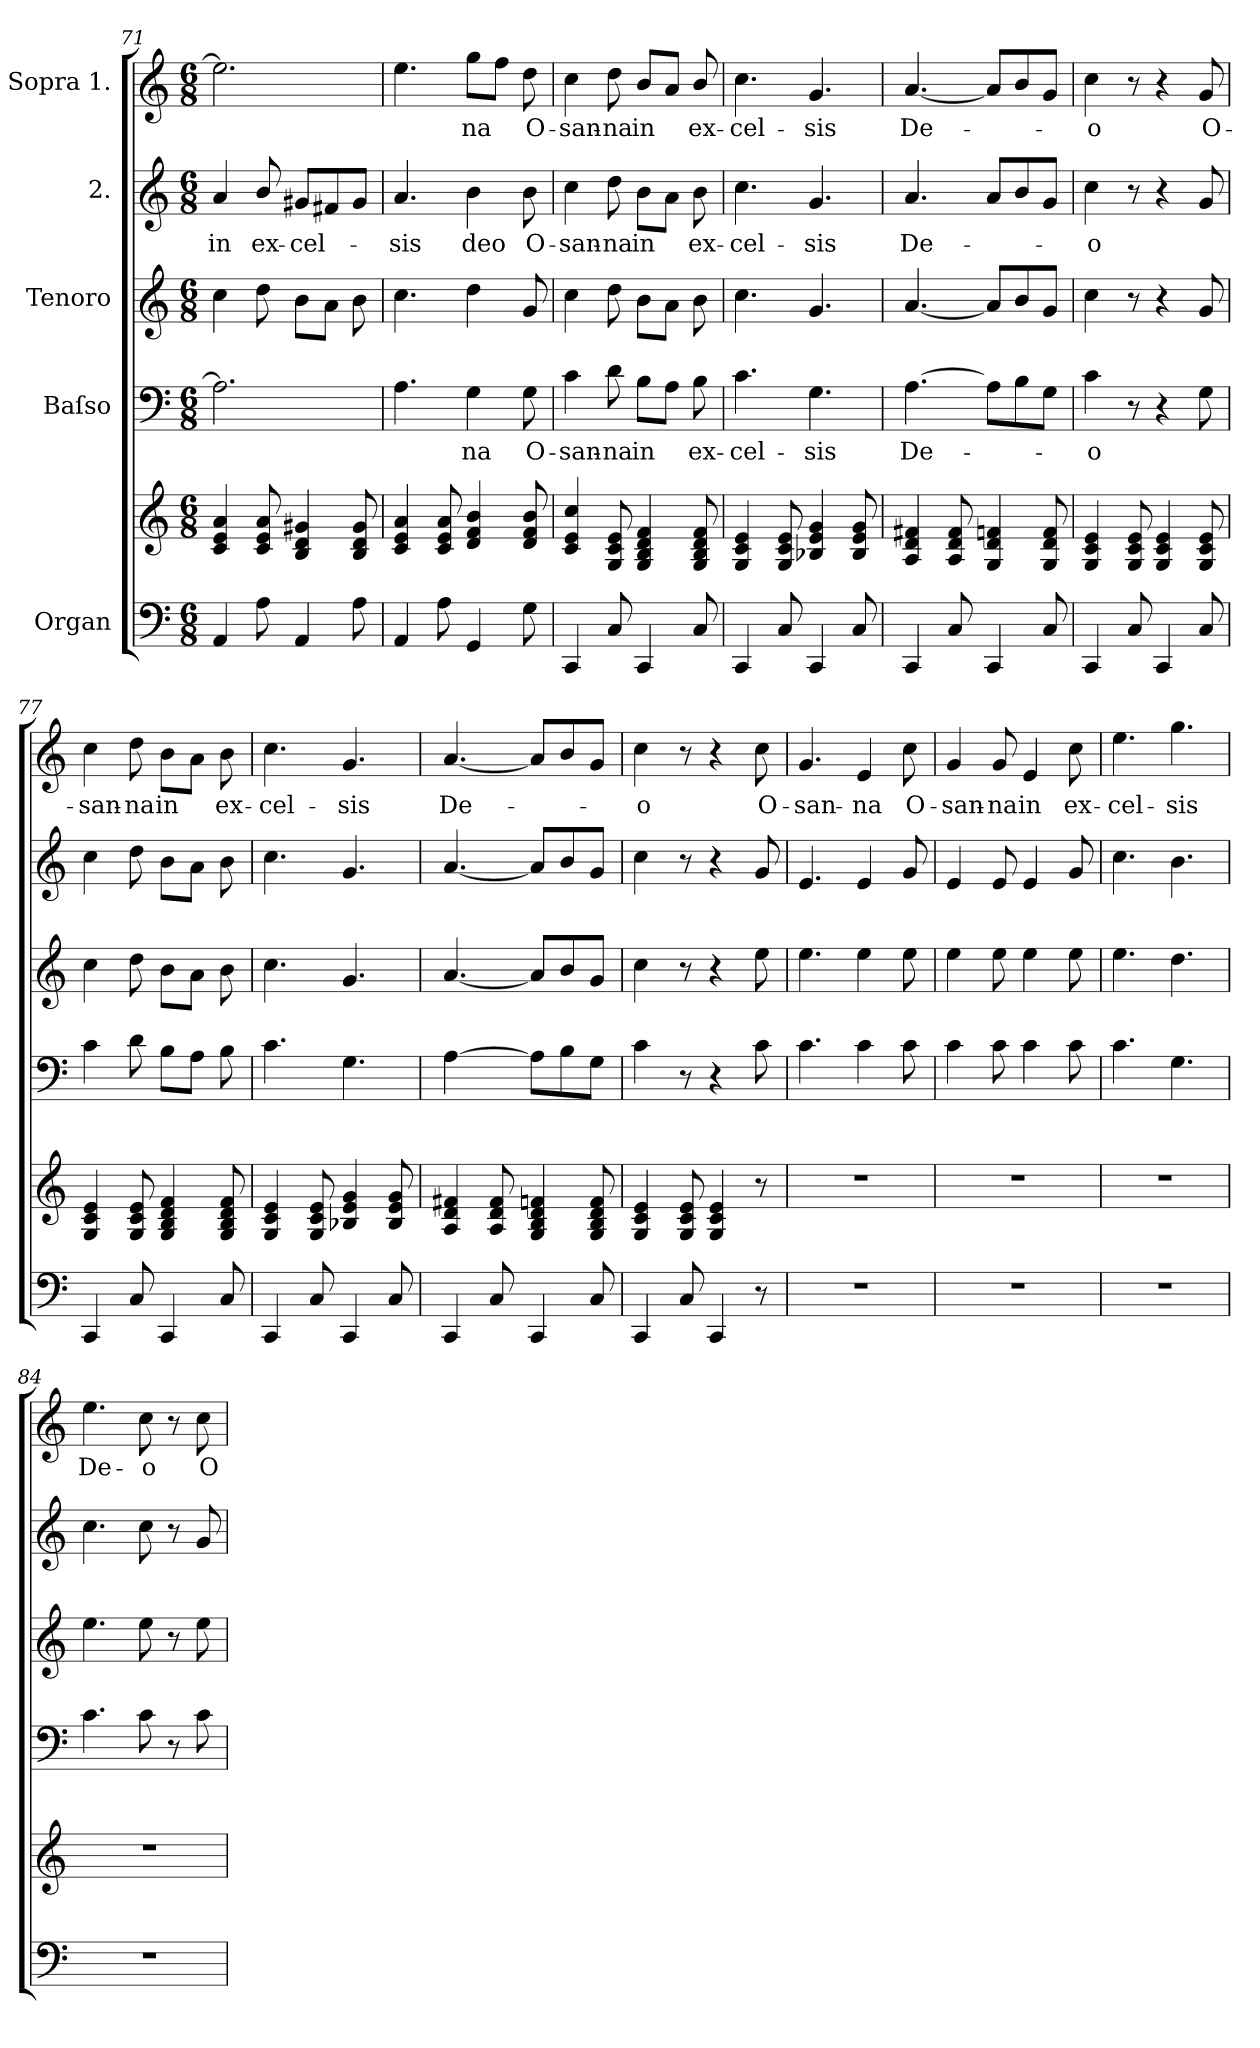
**kern	**kern	**kern	**text	**kern	**kern	**text	**kern	**text
*part5	*part5	*part4	*part4	*part3	*part2	*part2	*part1	*part1
*staff6	*staff5	*staff4	*staff4	*staff3	*staff2	*staff2	*staff1	*staff1
*I"Organ	*	*I"Baſso	*	*I"Tenoro	*I"2.	*	*I"Sopra 1.	*
*clefF4	*clefG2	*clefF4	*	*clefG2	*clefG2	*	*clefG2	*
*	*	*	*	*ITrd7c12	*	*	*	*
*k[]	*k[]	*k[]	*	*k[]	*k[]	*	*k[]	*
*M6/8	*M6/8	*M6/8	*	*M6/8	*M6/8	*	*M6/8	*
=71	=71	=71	=71	=71	=71	=71	=71	=71
4AA/	4c/ 4e/ 4a/	2.A\]	.	4c\	4a/	in	2.ee\]	.
8A\	8c/ 8e/ 8a/	.	.	8d\	8b/	ex-	.	.
4AA/	4B/ 4d/ 4g#X/	.	.	8B\L	8g#X/L	-cel-	.	.
.	.	.	.	8A\J	8f#X/	.	.	.
8A\	8B/ 8d/ 8g#/	.	.	8B\	8g#/J	.	.	.
=72	=72	=72	=72	=72	=72	=72	=72	=72
4AA/	4c/ 4e/ 4a/	4.A\	.	4.c\	4.a/	-sis	4.ee\	.
8A\	8c/ 8e/ 8a/	.	.	.	.	.	.	.
4GG/	4d/ 4f/ 4b/	4G\	-na	4d\	4b\	deo	8gg\L	-na
.	.	.	.	.	.	.	8ff\J	.
8G\	8d/ 8f/ 8b/	8G\	O-	8G/	8b\	O-	8dd\	O-
=73	=73	=73	=73	=73	=73	=73	=73	=73
4CC/	4c/ 4e/ 4cc/	4c\	-san-	4c\	4cc\	-san-	4cc\	san-
8C/	8G/ 8c/ 8e/	8d\	-na	8d\	8dd\	-na	8dd\	-na
4CC/	4G/ 4B/ 4d/ 4f/	8B\L	in	8B\L	8b\L	in	8b/L	in
.	.	8A\J	.	8A\J	8a\J	.	8a/J	.
8C/	8G/ 8B/ 8d/ 8f/	8B\	ex-	8B\	8b\	ex-	8b/	ex-
=74	=74	=74	=74	=74	=74	=74	=74	=74
4CC/	4G/ 4c/ 4e/	4.c\	-cel-	4.c\	4.cc\	-cel-	4.cc\	-cel-
8C/	8G/ 8c/ 8e/	.	.	.	.	.	.	.
4CC/	4B-X/ 4e/ 4g/	4.G\	-sis	4.G/	4.g/	-sis	4.g/	-sis
8C/	8B-/ 8e/ 8g/	.	.	.	.	.	.	.
=75	=75	=75	=75	=75	=75	=75	=75	=75
4CC/	4A/ 4d/ 4f#X/	[4.A\	De-	[4.A/	4.a/	De-	[4.a/	De-
8C/	8A/ 8d/ 8f#/	.	.	.	.	.	.	.
4CC/	4G/ 4d/ 4fn/	8A\L]	.	8A/L]	8a/L	.	8a/L]	.
.	.	8B\	.	8B/	8b/	.	8b/	.
8C/	8G/ 8d/ 8f/	8G\J	.	8G/J	8g/J	.	8g/J	.
=76	=76	=76	=76	=76	=76	=76	=76	=76
4CC/	4G/ 4c/ 4e/	4c\	-o	4c\	4cc\	-o	4cc\	-o
8C/	8G/ 8c/ 8e/	8r	.	8r	8r	.	8r	.
4CC/	4G/ 4c/ 4e/	4r	.	4r	4r	.	4r	.
8C/	8G/ 8c/ 8e/	8G\	.	8G/	8g/	.	8g/	O-
=77	=77	=77	=77	=77	=77	=77	=77	=77
4CC/	4G/ 4c/ 4e/	4c\	.	4c\	4cc\	.	4cc\	-san-
8C/	8G/ 8c/ 8e/	8d\	.	8d\	8dd\	.	8dd\	-na
4CC/	4G/ 4B/ 4d/ 4f/	8B\L	.	8B\L	8b\L	.	8b\L	in
.	.	8A\J	.	8A\J	8a\J	.	8a\J	.
8C/	8G/ 8B/ 8d/ 8f/	8B\	.	8B\	8b\	.	8b\	ex-
=78	=78	=78	=78	=78	=78	=78	=78	=78
4CC/	4G/ 4c/ 4e/	4.c\	.	4.c\	4.cc\	.	4.cc\	-cel-
8C/	8G/ 8c/ 8e/	.	.	.	.	.	.	.
4CC/	4B-X/ 4e/ 4g/	4.G\	.	4.G/	4.g/	.	4.g/	-sis
8C/	8B-/ 8e/ 8g/	.	.	.	.	.	.	.
=79	=79	=79	=79	=79	=79	=79	=79	=79
!	!	!LO:N:vis=4	!	!	!	!	!	!
4CC/	4A/ 4d/ 4f#X/	[4.A\	.	[4.A/	[4.a/	.	[4.a/	De-
8C/	8A/ 8d/ 8f#/	.	.	.	.	.	.	.
4CC/	4G/ 4B/ 4d/ 4fn/	8A\L]	.	8A/L]	8a/L]	.	8a/L]	.
.	.	8B\	.	8B/	8b/	.	8b/	.
8C/	8G/ 8B/ 8d/ 8f/	8G\J	.	8G/J	8g/J	.	8g/J	.
=80	=80	=80	=80	=80	=80	=80	=80	=80
4CC/	4G/ 4c/ 4e/	4c\	.	4c\	4cc\	.	4cc\	-o
8C/	8G/ 8c/ 8e/	8r	.	8r	8r	.	8r	.
4CC/	4G/ 4c/ 4e/	4r	.	4r	4r	.	4r	.
8r	8r	8c\	.	8e\	8g/	.	8cc\	O-
=81	=81	=81	=81	=81	=81	=81	=81	=81
2.r	2.r	4.c\	.	4.e\	4.e/	.	4.g/	-san-
.	.	4c\	.	4e\	4e/	.	4e/	-na
.	.	8c\	.	8e\	8g/	.	8cc\	O-
=82	=82	=82	=82	=82	=82	=82	=82	=82
2.r	2.r	4c\	.	4e\	4e/	.	4g/	-san-
.	.	8c\	.	8e\	8e/	.	8g/	-na
.	.	4c\	.	4e\	4e/	.	4e/	in
.	.	8c\	.	8e\	8g/	.	8cc\	ex-
=83	=83	=83	=83	=83	=83	=83	=83	=83
2.r	2.r	4.c\	.	4.e\	4.cc\	.	4.ee\	-cel-
.	.	4.G\	.	4.d\	4.b\	.	4.gg\	-sis
=84	=84	=84	=84	=84	=84	=84	=84	=84
2.r	2.r	4.c\	.	4.e\	4.cc\	.	4.ee\	De-
.	.	8c\	.	8e\	8cc\	.	8cc\	-o
.	.	8r	.	8r	8r	.	8r	.
.	.	8c\	.	8e\	8g/	.	8cc\	O-
=	=	=	=	=	=	=	=	=
*-	*-	*-	*-	*-	*-	*-	*-	*-
